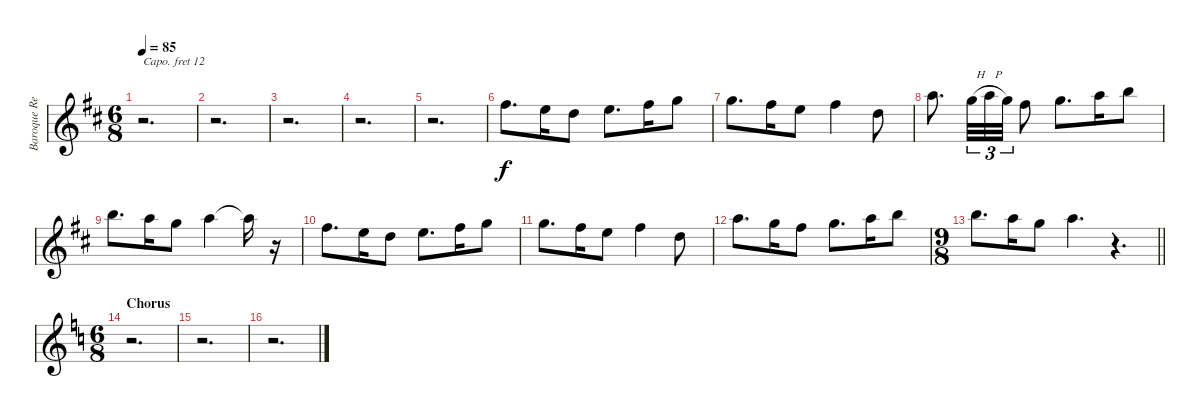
\track ("Baroque Recorder (Manuel Staropoli)" "Baroque Re") {instrument recorder}
\staff {score}
\capo 12
\tuning (C5 E4 C4 G3 D3 E2) {hide}
\ts (6 8)
\tempo 85
\clef g2
\ks d
r.2{d dy f} |
r.2{d} |
r.2{d} |
r.2{d} |
r.2{d} |
2.2.8{d} 4.3.16 2.3.8 4.3.8{d} 2.2.16 3.2.8 |
3.2.8{d} 2.2.16 4.3.8 2.2.4 2.3.8 |
5.2.8{d} 3.2{h}.32{tu (3 2)} 5.2{h}.32{tu (3 2)} 3.2.32{tu (3 2)} 2.2.8 3.2.8{d} 5.2.16 7.2.8 |
7.2.8{d} 5.2.16 3.2.8 5.2.4 5.2{t}.16 r.16 |
2.2.8{d} 4.3.16 2.3.8 4.3.8{d} 2.2.16 3.2.8 |
3.2.8{d} 2.2.16 4.3.8 2.2.4 2.3.8 |
5.2.8{d} 3.2.16 2.2.8 3.2.8{d} 5.2.16 7.2.8 |
\ts (9 8)
\barLineRight lightlight
\ks bminor
7.2.8{d} 5.2.16 3.2.8 5.2.4{d} r.4{d} |
\ts (6 8)
\section ("" "Chorus")
\ks aminor
r.2{d} |
r.2{d} |
r.2{d}
